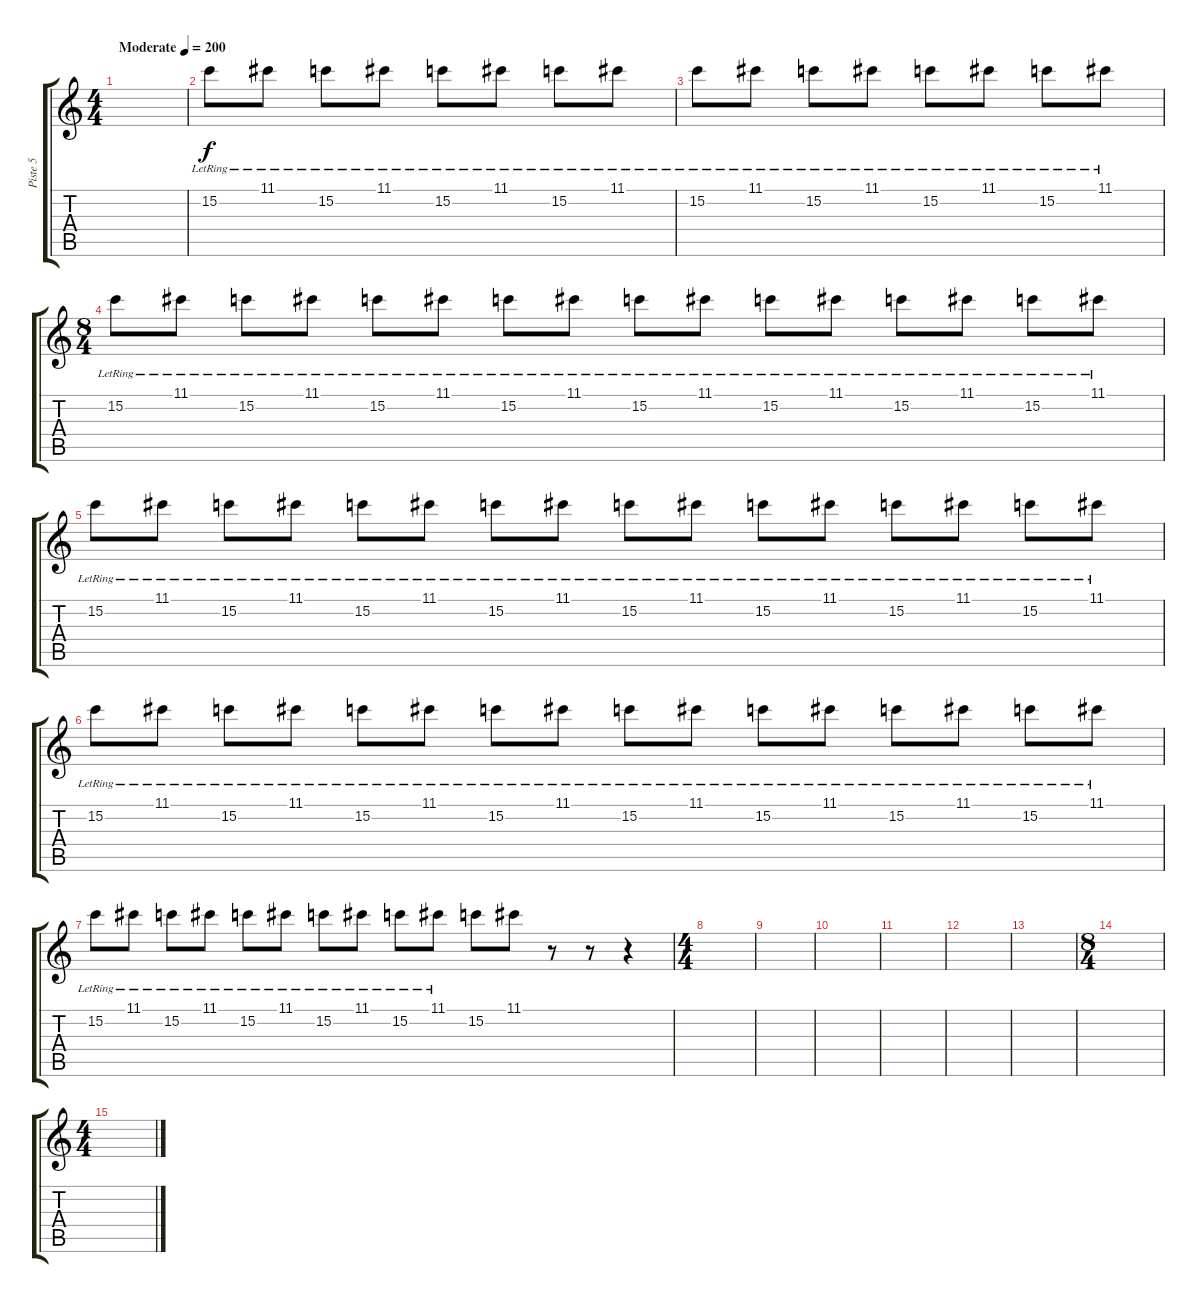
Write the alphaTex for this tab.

\track ("Piste 5" "Piste 5") {instrument overdrivenguitar}
\staff {score tabs}
\tuning (D4 A3 F3 C3 G2 C2) {hide}
\ts (4 4)
\tempo (200 "Moderate")
\clef g2
\ks c
|
15.2{lr}.8{volume 8 balance 8 instrument overdrivenguitar} 11.1{lr}.8 15.2{lr}.8 11.1{lr}.8 15.2{lr}.8 11.1{lr}.8 15.2{lr}.8 11.1{lr}.8 |
15.2{lr}.8 11.1{lr}.8 15.2{lr}.8 11.1{lr}.8 15.2{lr}.8 11.1{lr}.8 15.2{lr}.8 11.1{lr}.8 |
\ts (8 4)
15.2{lr}.8 11.1{lr}.8 15.2{lr}.8 11.1{lr}.8 15.2{lr}.8 11.1{lr}.8 15.2{lr}.8 11.1{lr}.8 15.2{lr}.8 11.1{lr}.8 15.2{lr}.8 11.1{lr}.8 15.2{lr}.8 11.1{lr}.8 15.2{lr}.8 11.1{lr}.8 |
15.2{lr}.8 11.1{lr}.8 15.2{lr}.8 11.1{lr}.8 15.2{lr}.8 11.1{lr}.8 15.2{lr}.8 11.1{lr}.8 15.2{lr}.8 11.1{lr}.8 15.2{lr}.8 11.1{lr}.8 15.2{lr}.8 11.1{lr}.8 15.2{lr}.8 11.1{lr}.8 |
15.2{lr}.8 11.1{lr}.8 15.2{lr}.8 11.1{lr}.8 15.2{lr}.8 11.1{lr}.8 15.2{lr}.8 11.1{lr}.8 15.2{lr}.8 11.1{lr}.8 15.2{lr}.8 11.1{lr}.8 15.2{lr}.8 11.1{lr}.8 15.2{lr}.8 11.1{lr}.8 |
15.2{lr}.8 11.1{lr}.8 15.2{lr}.8 11.1{lr}.8 15.2{lr}.8 11.1{lr}.8 15.2{lr}.8 11.1{lr}.8 15.2{lr}.8 11.1{lr}.8 15.2.8 11.1.8 r.8 r.8 r.4 |
\ts (4 4)
|
|
|
|
|
|
\ts (8 4)
|
\ts (4 4)
